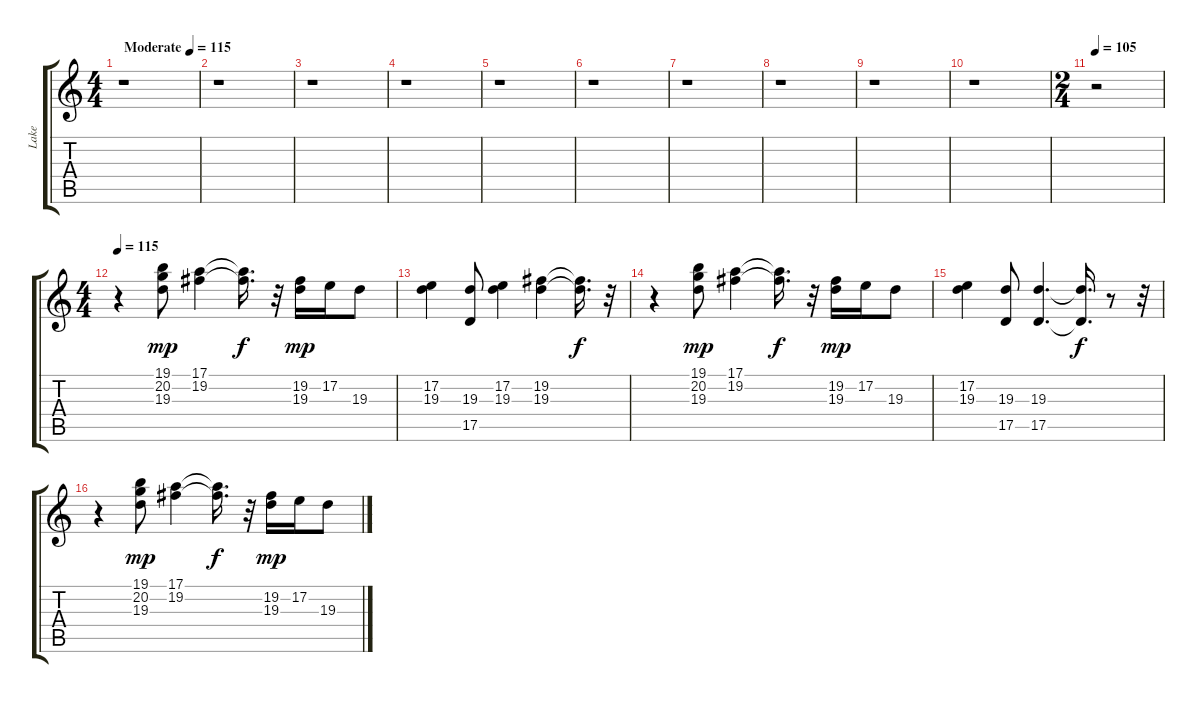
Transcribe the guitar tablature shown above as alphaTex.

\track ("Lake" "Lake") {instrument churchorgan}
\staff {score tabs}
\tuning (E4 B3 G3 D3 A2 E2) {hide}
\ts (4 4)
\tempo (115 "Moderate")
\clef g2
\ks c
r.1{dy mp instrument churchorgan} |
r.1 |
r.1 |
r.1 |
r.1 |
r.1 |
r.1 |
r.1 |
r.1 |
r.1 |
\ts (2 4)
\tempo 105
r.2 |
\ts (4 4)
\tempo 115
r.4 (19.1 20.2 19.3).8 (17.1 19.2).4 (17.1{t} 19.2{t}).16{d dy f} r.32 (19.2 19.3).16{dy mp} 17.2.16 19.3.8 |
(17.2 19.3).4 (19.3 17.5).8 (17.2 19.3).4 (19.2 19.3).4 (19.2{t} 19.3{t}).16{d dy f} r.32 |
r.4 (19.1 20.2 19.3).8{dy mp} (17.1 19.2).4 (17.1{t} 19.2{t}).16{d dy f} r.32 (19.2 19.3).16{dy mp} 17.2.16 19.3.8 |
(17.2 19.3).4 (19.3 17.5).8 (19.3 17.5).4{d} (19.3{t} 17.5{t}).16{d dy f} r.8 r.32 |
r.4 (19.1 20.2 19.3).8{dy mp} (17.1 19.2).4 (17.1{t} 19.2{t}).16{d dy f} r.32 (19.2 19.3).16{dy mp} 17.2.16 19.3.8
